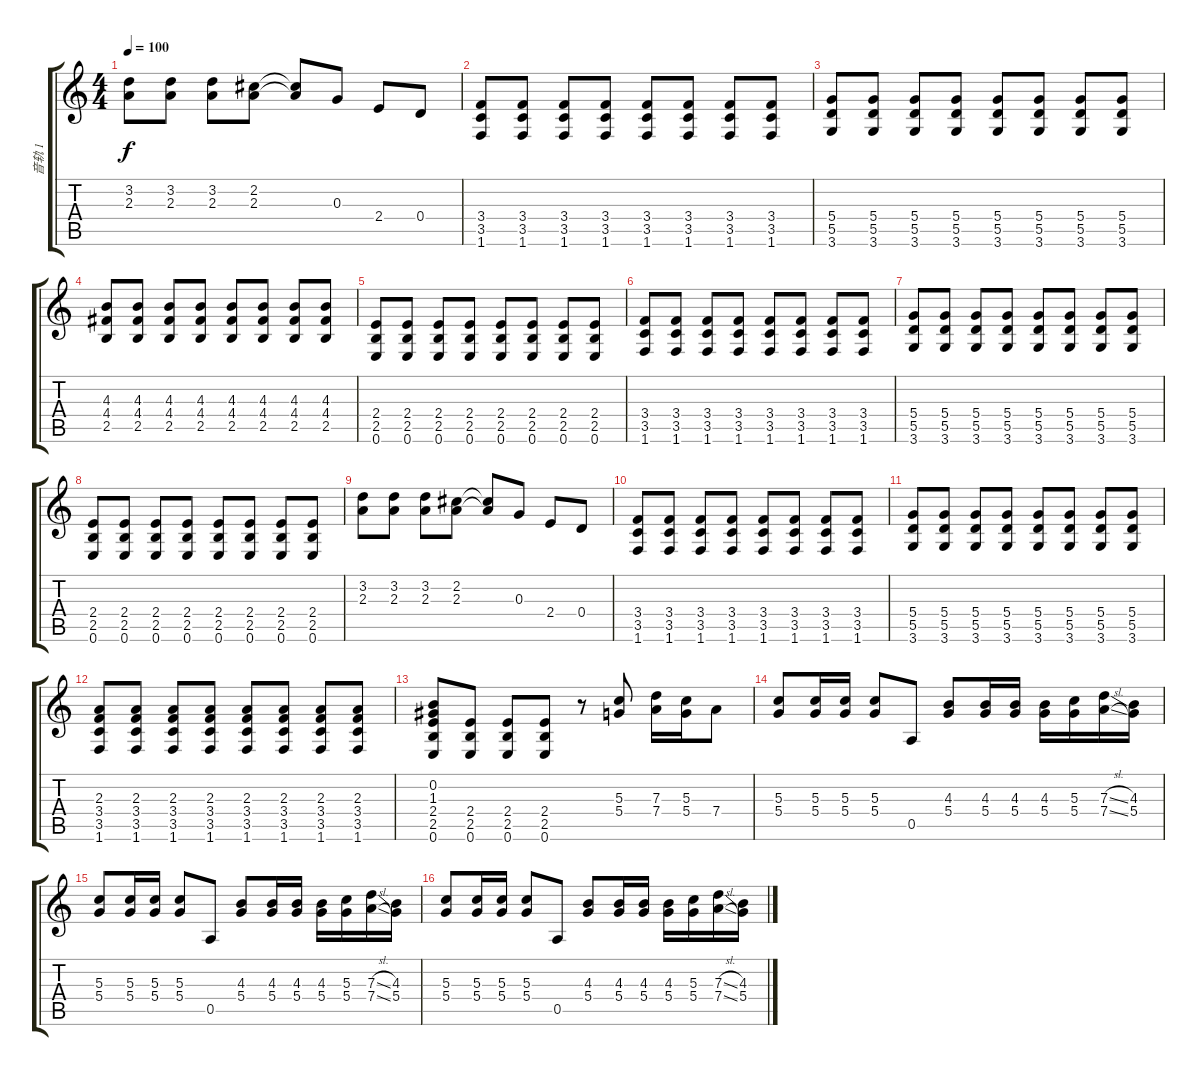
\track ("音轨 1" "音轨 1") {instrument electricguitarmuted}
\staff {score tabs}
\tuning (E4 B3 G3 D3 A2 E2) {hide}
\ts (4 4)
\tempo 100
\clef g2
\ks c
(3.2 2.3).8{dy f} (3.2 2.3).8 (3.2 2.3).8 (2.2 2.3).8 (2.2{t} 2.3{t}).8 0.3.8 2.4.8 0.4.8 |
(3.4 3.5 1.6).8 (3.4 3.5 1.6).8 (3.4 3.5 1.6).8 (3.4 3.5 1.6).8 (3.4 3.5 1.6).8 (3.4 3.5 1.6).8 (3.4 3.5 1.6).8 (3.4 3.5 1.6).8 |
(5.4 5.5 3.6).8 (5.4 5.5 3.6).8 (5.4 5.5 3.6).8 (5.4 5.5 3.6).8 (5.4 5.5 3.6).8 (5.4 5.5 3.6).8 (5.4 5.5 3.6).8 (5.4 5.5 3.6).8 |
(4.3 4.4 2.5).8 (4.3 4.4 2.5).8 (4.3 4.4 2.5).8 (4.3 4.4 2.5).8 (4.3 4.4 2.5).8 (4.3 4.4 2.5).8 (4.3 4.4 2.5).8 (4.3 4.4 2.5).8 |
(2.4 2.5 0.6).8 (2.4 2.5 0.6).8 (2.4 2.5 0.6).8 (2.4 2.5 0.6).8 (2.4 2.5 0.6).8 (2.4 2.5 0.6).8 (2.4 2.5 0.6).8 (2.4 2.5 0.6).8 |
(3.4 3.5 1.6).8 (3.4 3.5 1.6).8 (3.4 3.5 1.6).8 (3.4 3.5 1.6).8 (3.4 3.5 1.6).8 (3.4 3.5 1.6).8 (3.4 3.5 1.6).8 (3.4 3.5 1.6).8 |
(5.4 5.5 3.6).8 (5.4 5.5 3.6).8 (5.4 5.5 3.6).8 (5.4 5.5 3.6).8 (5.4 5.5 3.6).8 (5.4 5.5 3.6).8 (5.4 5.5 3.6).8 (5.4 5.5 3.6).8 |
(2.4 2.5 0.6).8 (2.4 2.5 0.6).8 (2.4 2.5 0.6).8 (2.4 2.5 0.6).8 (2.4 2.5 0.6).8 (2.4 2.5 0.6).8 (2.4 2.5 0.6).8 (2.4 2.5 0.6).8 |
(3.2 2.3).8 (3.2 2.3).8 (3.2 2.3).8 (2.2 2.3).8 (2.2{t} 2.3{t}).8 0.3.8 2.4.8 0.4.8 |
(3.4 3.5 1.6).8 (3.4 3.5 1.6).8 (3.4 3.5 1.6).8 (3.4 3.5 1.6).8 (3.4 3.5 1.6).8 (3.4 3.5 1.6).8 (3.4 3.5 1.6).8 (3.4 3.5 1.6).8 |
(5.4 5.5 3.6).8 (5.4 5.5 3.6).8 (5.4 5.5 3.6).8 (5.4 5.5 3.6).8 (5.4 5.5 3.6).8 (5.4 5.5 3.6).8 (5.4 5.5 3.6).8 (5.4 5.5 3.6).8 |
(2.3 3.4 3.5 1.6).8 (2.3 3.4 3.5 1.6).8 (2.3 3.4 3.5 1.6).8 (2.3 3.4 3.5 1.6).8 (2.3 3.4 3.5 1.6).8 (2.3 3.4 3.5 1.6).8 (2.3 3.4 3.5 1.6).8 (2.3 3.4 3.5 1.6).8 |
(0.2 1.3 2.4 2.5 0.6).8 (2.4 2.5 0.6).8 (2.4 2.5 0.6).8 (2.4 2.5 0.6).8 r.8 (5.3 5.4).8 (7.3 7.4).16 (5.3 5.4).16 7.4.8 |
(5.3 5.4).8 (5.3 5.4).16 (5.3 5.4).16 (5.3 5.4).8 0.5.8 (4.3 5.4).8 (4.3 5.4).16 (4.3 5.4).16 (4.3 5.4).16 (5.3 5.4).16 (7.3{sl} 7.4{sl}).16 (4.3 5.4).16 |
(5.3 5.4).8 (5.3 5.4).16 (5.3 5.4).16 (5.3 5.4).8 0.5.8 (4.3 5.4).8 (4.3 5.4).16 (4.3 5.4).16 (4.3 5.4).16 (5.3 5.4).16 (7.3{sl} 7.4{sl}).16 (4.3 5.4).16 |
(5.3 5.4).8 (5.3 5.4).16 (5.3 5.4).16 (5.3 5.4).8 0.5.8 (4.3 5.4).8 (4.3 5.4).16 (4.3 5.4).16 (4.3 5.4).16 (5.3 5.4).16 (7.3{sl} 7.4{sl}).16 (4.3 5.4).16
